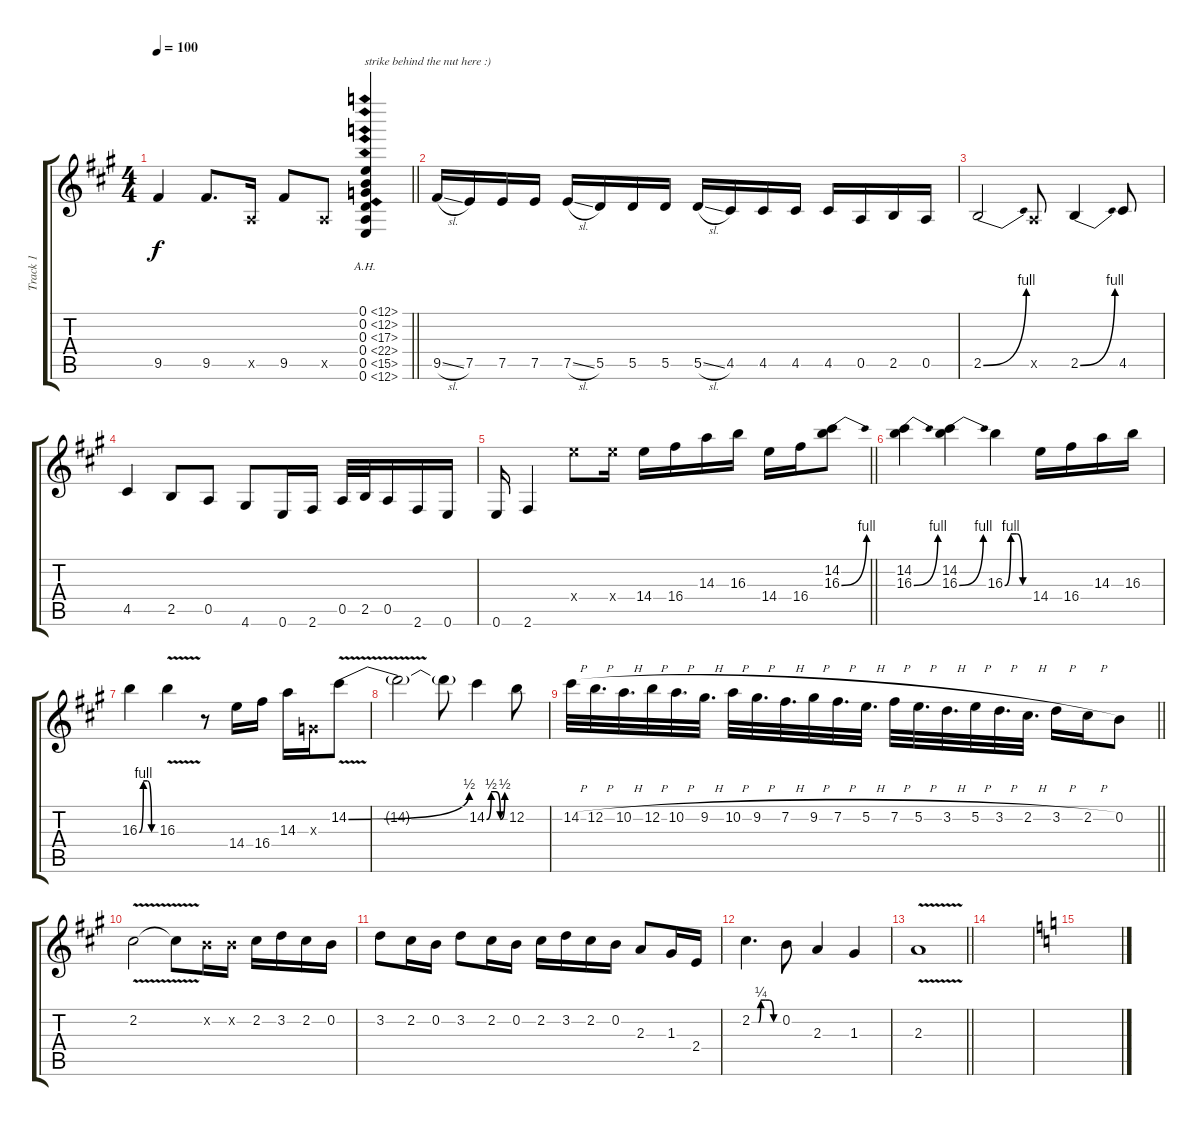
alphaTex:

\track ("Track 1" "Track 1") {instrument overdrivenguitar}
\staff {score tabs}
\tuning (E4 B3 G3 D3 A2 E2) {hide}
\ts (4 4)
\tempo 100
\clef g2
\barLineRight lightlight
\ks f#minor
9.5.4{dy f} 9.5.8{d} 0.5{x}.16 9.5.8 0.5{x}.8 (0.1{ah 12} 0.2{ah 12} 0.3{ah 17} 0.4{ah 22} 0.5{ah 15} 0.6{ah 12}).4{txt "strike behind the nut here :)"} |
9.5{sl}.16 7.5.16 7.5.16 7.5.16 7.5{sl}.16 5.5.16 5.5.16 5.5.16 5.5{sl}.16 4.5.16 4.5.16 4.5.16 4.5.16 0.5.16 2.5.16 0.5.16 |
2.5{be (bend 0 0 60 4)}.2 0.5{x}.8 2.5{be (bend 0 0 60 4)}.4 4.5.8 |
4.5.4 2.5.8 0.5.8 4.6.8 0.6.16 2.6.16 0.5.32 2.5.32 0.5.16 2.6.16 0.6.16 |
\barLineRight lightlight
0.6.16 2.6.4 14.4{x}.8 14.4{x}.16 14.4.16 16.4.16 14.3.16 16.3.16 14.4.16 16.4.16 (14.2 16.3{be (bend 0 0 60 4)}).8 |
(14.2 16.3{be (bend 0 0 60 4)}).4 (14.2 16.3{be (bend 0 0 60 4)}).4 16.3{be (custom 0 0 15 4 30 4 45 0 60 0)}.4 14.4.16 16.4.16 14.3.16 16.3.16 |
16.3{be (custom 0 0 15 4 30 4 45 0 60 0)}.4 16.3{v}.4 r.8 14.4.16 16.4.16 14.3.16 0.3{x}.16 14.2{be (bend 0 0 60 2) v}.8 |
14.2{t}.2 14.2{t}.8 14.2{be (custom 0 0 15 2 31 2 45 0 60 2)}.4 12.2.8 |
\barLineRight lightlight
14.2{h}.32 12.2{h}.32{d} 10.2{h}.32{d} 12.2{h}.32 10.2{h}.32{d} 9.2{h}.32{d} 10.2{h}.32 9.2{h}.32{d} 7.2{h}.32{d} 9.2{h}.32 7.2{h}.32{d} 5.2{h}.32{d} 7.2{h}.32 5.2{h}.32{d} 3.2{h}.32{d} 5.2{h}.32 3.2{h}.32{d} 2.2{h}.32{d} 3.2{h}.16 2.2{h}.16 0.2.8 |
2.2{v}.2 2.2{t}.8 0.2{x}.16 0.2{x}.16 2.2.16 3.2.16 2.2.16 0.2.16 |
3.2.8 2.2.16 0.2.16 3.2.8 2.2.16 0.2.16 2.2.16 3.2.16 2.2.16 0.2.16 2.3.8 1.3.16 2.4.16 |
2.2{be (custom 0 0 5 0 15 0 20 1 30 1 39 1 49 0 60 0)}.4{d} 0.2.8 2.3.4 1.3.4 |
\barLineRight lightlight
2.3{v}.1 |
|
\ks c
